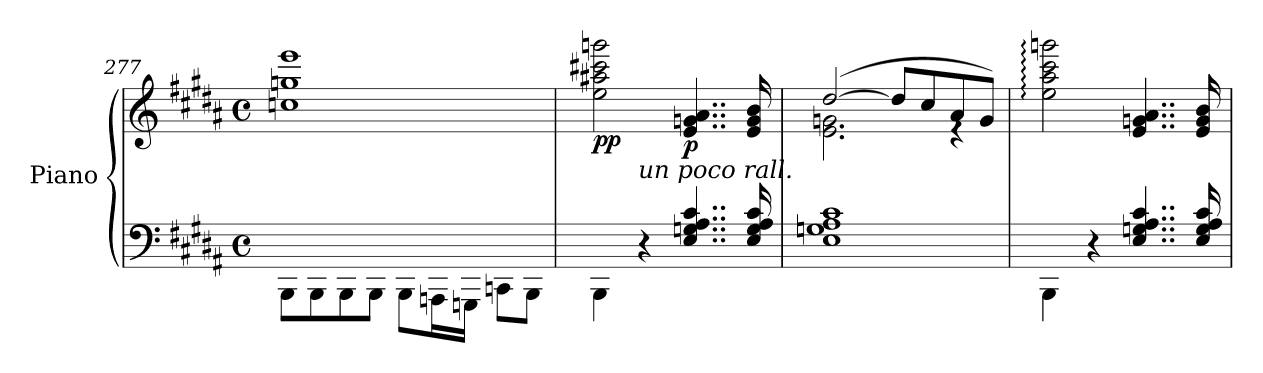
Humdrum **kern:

**kern	**kern	**dynam
*part1	*part1	*part1
*staff2	*staff1	*staff1/2
*I"Piano	*	*
*I'Pno.	*	*
*clefF4	*clefG2	*
*k[f#c#g#d#a#]	*k[f#c#g#d#a#]	*
*M4/4	*M4/4	*
*met(c)	*met(c)	*
*MM80	*MM80	*
=277	=277	=277
8BBB\L	1ccn 1ggn 1eee	.
8BBB\	.	.
8BBB\	.	.
8BBB\J	.	.
*	*MM70	*
8BBB\L	.	.
16AAAn\L	.	.
16GGGn\JJ	.	.
*	*MM50	*
8CCn\L	.	.
*	*MM40	*
8BBB\J	.	.
!!LO:LB:g=z
=278	=278	=278
!	!	!LO:DY:b
4BBB\	2ee\ 2aa#X\ 2ccc#X\ 2gggn\	pp
!LO:TX:a:i:t=un poco rall.	!	!
4r	.	.
*	*MM80	*
!	!	!LO:DY:b
4..E/ 4..Gn/ 4..A#/ 4..c#/	4..e/ 4..gn/ 4..a#/	p
16E/ 16G/ 16A#/ 16c#/	16e/ 16g/ 16b/	.
=279	=279	=279
*	*^	*
1E 1Gn 1A# 1c#	(<[2dd#/	2.e\ 2.gn\	.
.	8dd#/L]	.	.
*	*MM110	*	*
.	8cc#/	.	.
.	8a#/	4re	.
.	8g/J)	.	.
*	*v	*v	*
=280	=280	=280
*	*MM50	*
4BBB\	2ee\: 2aa#\: 2ccc#\: 2gggn\:	.
4r	.	.
*	*MM80	*
4..E/ 4..Gn/ 4..A#/ 4..c#/	4..e/ 4..gn/ 4..a#/	.
16E/ 16G/ 16A#/ 16c#/	16e/ 16g/ 16b/	.
=	=	=
*-	*-	*-
